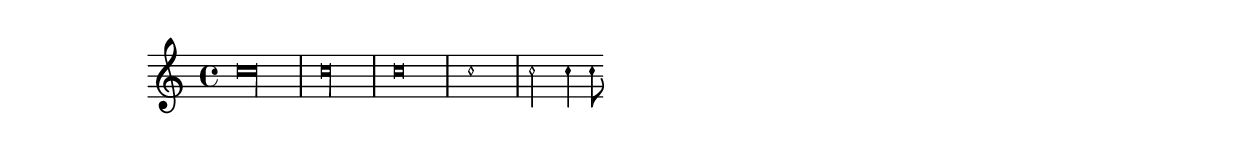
\version "1.7.18"
\header {
    texidoc ="mensural note heads."
    }

\score {
\notes {
\relative c'' {
\property Voice . NoteHead \set #'style = #'mensural
c\maxima*1/8
c\longa*1/4 c\breve*1/2 c1 c2 c4 c8 
}
}
}
%% new-chords-done %%
